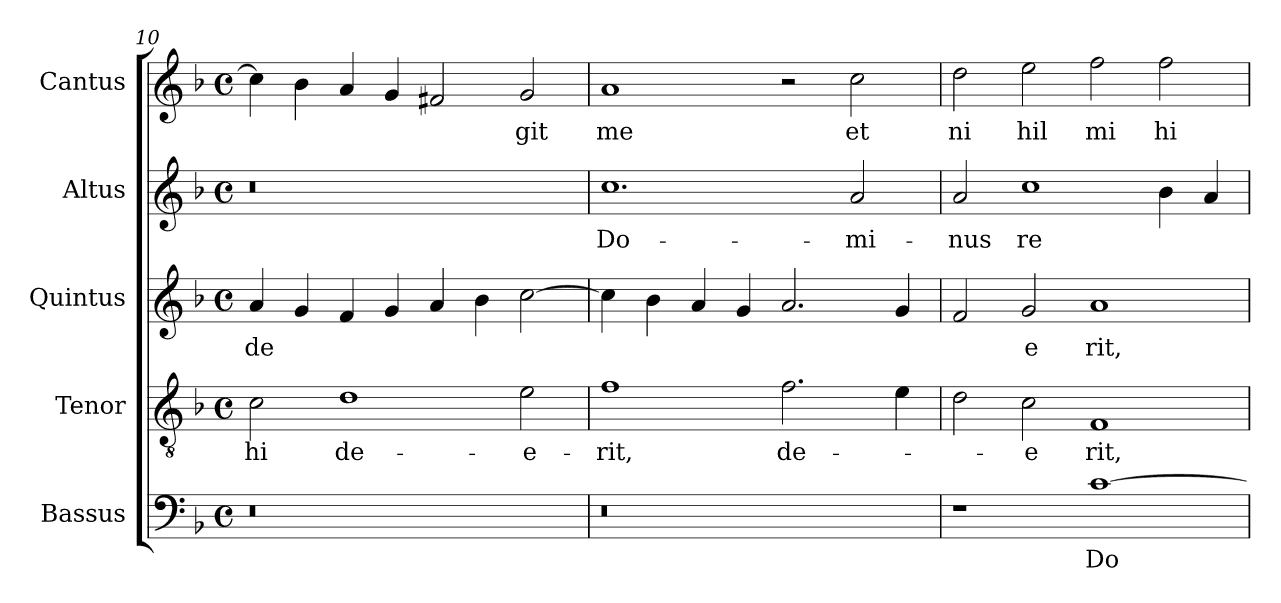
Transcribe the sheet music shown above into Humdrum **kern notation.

**kern	**text	**kern	**text	**kern	**text	**kern	**text	**kern	**text
*part5	*part5	*part4	*part4	*part3	*part3	*part2	*part2	*part1	*part1
*staff5	*staff5	*staff4	*staff4	*staff3	*staff3	*staff2	*staff2	*staff1	*staff1
*I"Bassus	*	*I"Tenor	*	*I"Quintus	*	*I"Altus	*	*I"Cantus	*
*clefF4	*	*clefGv2	*	*clefG2	*	*clefG2	*	*clefG2	*
*k[b-]	*	*k[b-]	*	*k[b-]	*	*k[b-]	*	*k[b-]	*
*F:	*	*F:	*	*F:	*	*F:	*	*F:	*
*M4/4	*	*M4/4	*	*M4/4	*	*M4/4	*	*M4/4	*
*met(c)	*	*met(c)	*	*met(c)	*	*met(c)	*	*met(c)	*
=10	=10	=10	=10	=10	=10	=10	=10	=10	=10
!	!	!	!LO:LY:b:cj	!	!LO:LY:b:cj	!	!	!	!
0r	.	2c\	-hi	4a/	de	0r	.	4cc\]	.
.	.	.	.	4g/	.	.	.	4b-\	.
!	!	!	!LO:LY:b:cj	!	!	!	!	!	!
.	.	1d	de-	4f/	.	.	.	4a/	.
.	.	.	.	4g/	.	.	.	4g/	.
.	.	.	.	4a/	.	.	.	2f#X/	.
.	.	.	.	4b-\	.	.	.	.	.
!	!	!	!LO:LY:b:cj	!	!	!	!	!	!LO:LY:b:cj
.	.	2e\	-e-	[>2cc\	.	.	.	2g/	-git
=11	=11	=11	=11	=11	=11	=11	=11	=11	=11
!	!	!	!LO:LY:b:cj	!	!	!	!LO:LY:b:cj	!	!LO:LY:b:cj
0r	.	1f	-rit,	4cc\]	.	1.cc	Do-	1a	me
.	.	.	.	4b-\	.	.	.	.	.
.	.	.	.	4a/	.	.	.	.	.
.	.	.	.	4g/	.	.	.	.	.
!	!	!	!LO:LY:b:cj	!	!	!	!	!	!
.	.	2.f\	de-	2.a/	.	.	.	2r	.
!	!	!	!	!	!	!	!LO:LY:b:cj	!	!LO:LY:b:cj
.	.	.	.	.	.	2a/	-mi-	2cc\	et
.	.	4e\	.	4g/	.	.	.	.	.
!!LO:LB:g=z
=12	=12	=12	=12	=12	=12	=12	=12	=12	=12
!	!	!	!	!	!	!	!LO:LY:b:cj	!	!LO:LY:b:cj
1r	.	2d\	.	2f/	.	2a/	-nus	2dd\	ni
!	!	!	!LO:LY:b:cj	!	!LO:LY:b:cj	!	!LO:LY:b:cj	!	!LO:LY:b:cj
.	.	2c\	-e	2g/	e	1cc	re	2ee\	hil
!	!LO:LY:b:cj	!	!LO:LY:b:cj	!	!LO:LY:b:cj	!	!	!	!LO:LY:b:cj
[>1c	Do	1F	rit,	1a	rit,	.	.	2ff\	mi
!	!	!	!	!	!	!	!	!	!LO:LY:b:cj
.	.	.	.	.	.	4b-\	.	2ff\	hi
.	.	.	.	.	.	4a/	.	.	.
=	=	=	=	=	=	=	=	=	=
*-	*-	*-	*-	*-	*-	*-	*-	*-	*-
